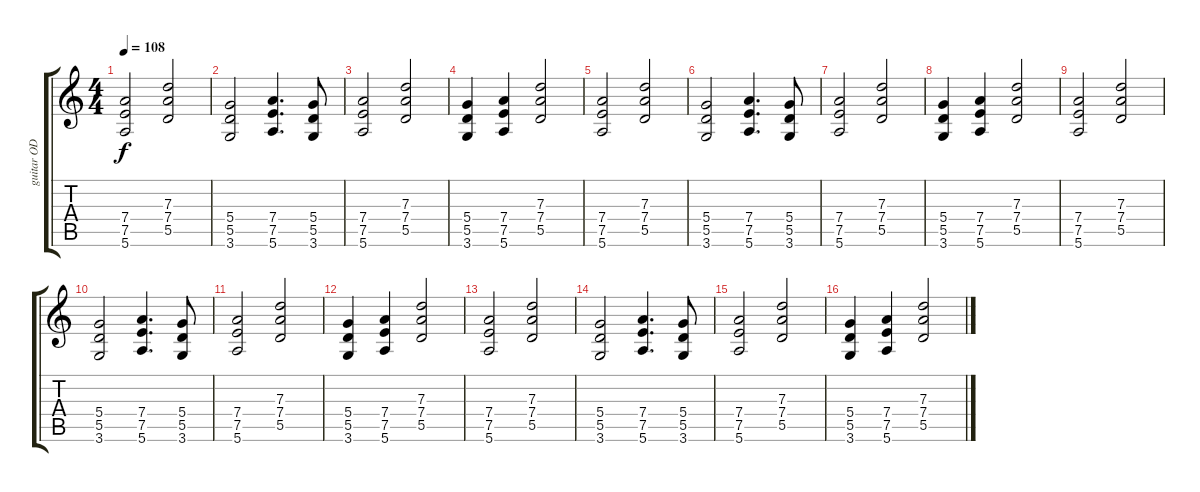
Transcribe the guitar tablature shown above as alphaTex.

\track ("guitar OD" "guitar OD") {instrument overdrivenguitar}
\staff {score tabs}
\tuning (E4 B3 G3 D3 A2 E2) {hide}
\ts (4 4)
\tempo 108
\clef g2
\ks c
(7.4 7.5 5.6).2{dy f instrument overdrivenguitar} (7.3 7.4 5.5).2 |
(5.4 5.5 3.6).2 (7.4 7.5 5.6).4{d} (5.4 5.5 3.6).8 |
(7.4 7.5 5.6).2 (7.3 7.4 5.5).2 |
(5.4 5.5 3.6).4 (7.4 7.5 5.6).4 (7.3 7.4 5.5).2 |
(7.4 7.5 5.6).2 (7.3 7.4 5.5).2 |
(5.4 5.5 3.6).2 (7.4 7.5 5.6).4{d} (5.4 5.5 3.6).8 |
(7.4 7.5 5.6).2 (7.3 7.4 5.5).2 |
(5.4 5.5 3.6).4 (7.4 7.5 5.6).4 (7.3 7.4 5.5).2 |
(7.4 7.5 5.6).2 (7.3 7.4 5.5).2 |
(5.4 5.5 3.6).2 (7.4 7.5 5.6).4{d} (5.4 5.5 3.6).8 |
(7.4 7.5 5.6).2 (7.3 7.4 5.5).2 |
(5.4 5.5 3.6).4 (7.4 7.5 5.6).4 (7.3 7.4 5.5).2 |
(7.4 7.5 5.6).2 (7.3 7.4 5.5).2 |
(5.4 5.5 3.6).2 (7.4 7.5 5.6).4{d} (5.4 5.5 3.6).8 |
(7.4 7.5 5.6).2 (7.3 7.4 5.5).2 |
(5.4 5.5 3.6).4 (7.4 7.5 5.6).4 (7.3 7.4 5.5).2
